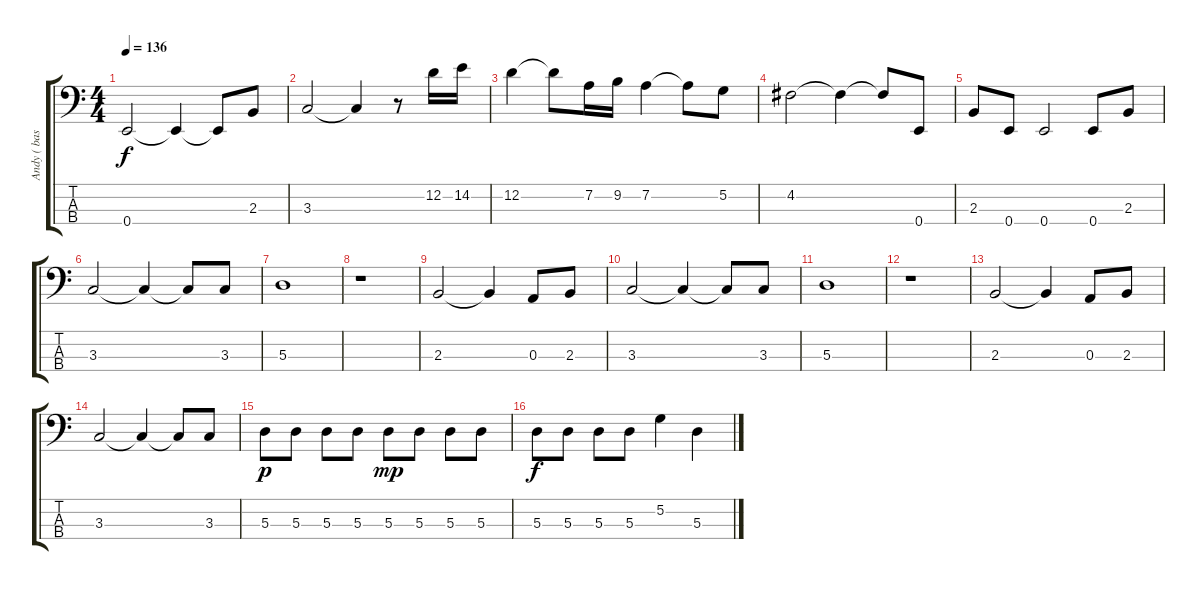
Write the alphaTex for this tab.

\track ("Andy ( bass )" "Andy ( bas") {instrument electricbassfinger}
\staff {score tabs}
\tuning (G2 D2 A1 E1) {hide}
\ts (4 4)
\tempo 136
\clef f4
\ks c
0.4.2{dy f} 0.4{t}.4 0.4{t}.8 2.3.8 |
3.3.2 3.3{t}.4 r.8 12.2.16 14.2.16 |
12.2.4 12.2{t}.8 7.2.16 9.2.16 7.2.4 7.2{t}.8 5.2.8 |
4.2.2 4.2{t}.4 4.2{t}.8 0.4.8 |
2.3.8 0.4.8 0.4.2 0.4.8 2.3.8 |
3.3.2 3.3{t}.4 3.3{t}.8 3.3.8 |
5.3.1 |
r.1 |
2.3.2 2.3{t}.4 0.3.8 2.3.8 |
3.3.2 3.3{t}.4 3.3{t}.8 3.3.8 |
5.3.1 |
r.1 |
2.3.2 2.3{t}.4 0.3.8 2.3.8 |
3.3.2 3.3{t}.4 3.3{t}.8 3.3.8 |
5.3.8{dy p} 5.3.8 5.3.8 5.3.8 5.3.8{dy mp} 5.3.8 5.3.8 5.3.8 |
5.3.8{dy f} 5.3.8 5.3.8 5.3.8 5.2.4 5.3.4
